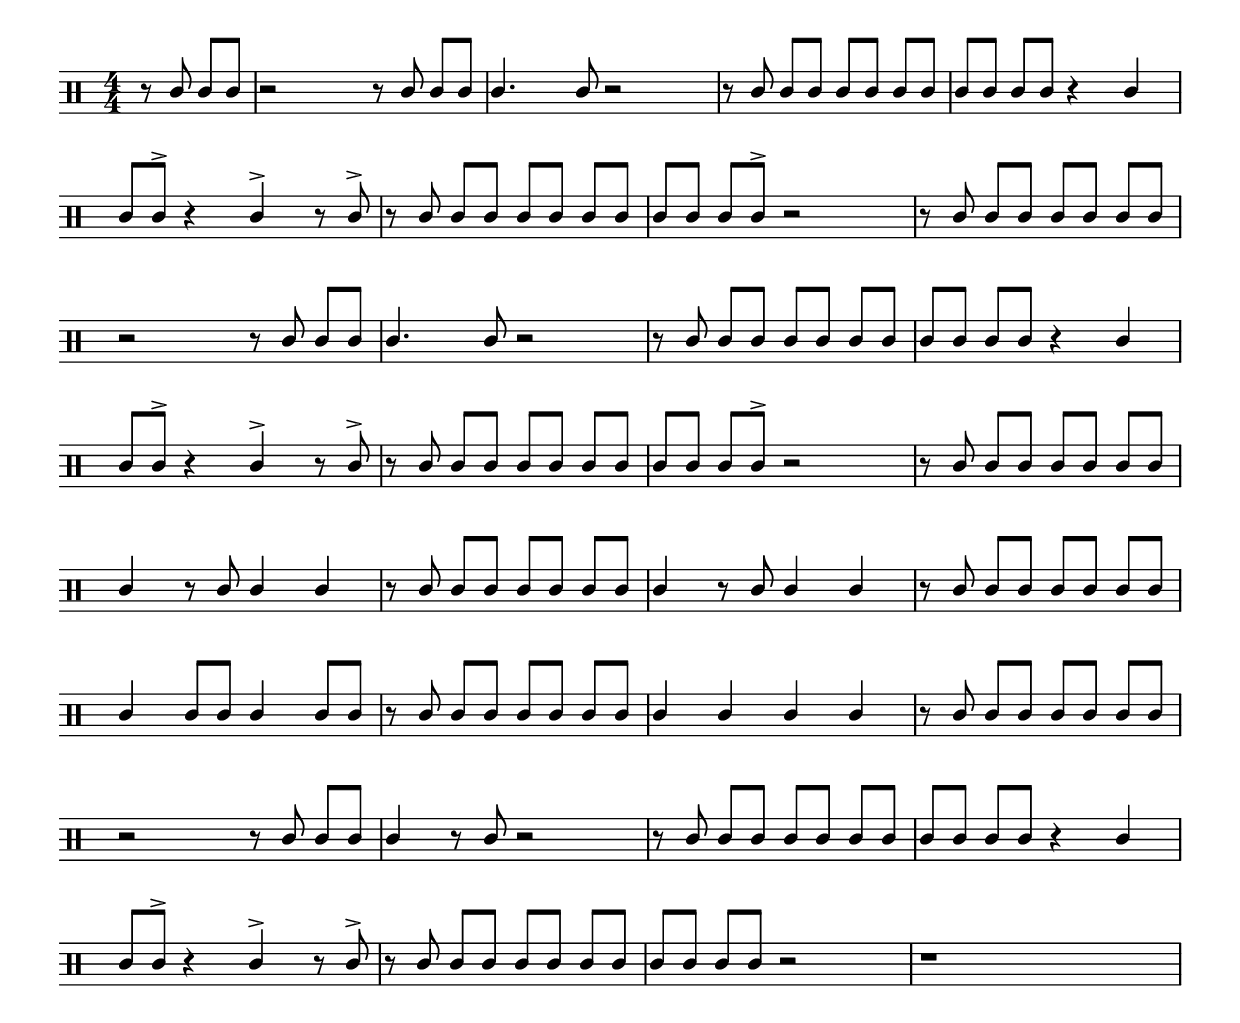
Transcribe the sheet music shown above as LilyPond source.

\version "2.18.2"
\include "../layout/layout.ly"

\score {
  \new DrumStaff <<
    \drummode {
      \time 4/4
      <<
        \new DrumVoice {
          \voiceUP
          \partial 2	r8 sn		sn8 sn		||

          r2                  r8 sn     sn8 sn
          sn4.      sn8       r2
          r8 sn     sn8 sn    sn8 sn    sn8 sn
          sn8 sn    sn8 sn    r4        sn4

          sn8 sn\accent    r4        sn4\accent       r8 sn\accent
          r8 sn     sn8 sn    sn8 sn    sn8 sn
          sn8 sn    sn8 sn\accent    r2
          r8 sn     sn8 sn    sn8 sn    sn8 sn

          r2                  r8 sn     sn8 sn
          sn4.      sn8       r2
          r8 sn     sn8 sn    sn8 sn    sn8 sn
          sn8 sn    sn8 sn    r4        sn4

          sn8 sn\accent    r4        sn4\accent       r8 sn\accent
          r8 sn     sn8 sn    sn8 sn    sn8 sn
          sn8 sn    sn8 sn\accent    r2
          r8 sn     sn8 sn    sn8 sn  sn8 sn

          sn4     r8 sn     sn4       sn4
          r8 sn   sn8 sn    sn8 sn    sn8 sn
          sn4     r8 sn     sn4       sn4
          r8 sn   sn8 sn    sn8 sn    sn8 sn

          sn4     sn8 sn    sn4       sn8 sn
          r8 sn   sn8 sn    sn8 sn    sn8 sn
          sn4     sn4       sn4       sn4
          r8 sn   sn8 sn    sn8 sn    sn8 sn

          r2                r8 sn     sn8 sn
          sn4     r8 sn     r2
          r8 sn   sn8 sn    sn8 sn    sn8 sn
          sn8 sn  sn8 sn    r4        sn4

          sn8 sn\accent    r4        sn4\accent       r8 sn\accent
          r8 sn   sn8 sn    sn8 sn    sn8 sn
          sn8 sn  sn8 sn    r2
          r1
        }
      >>
    }
  >>
}
